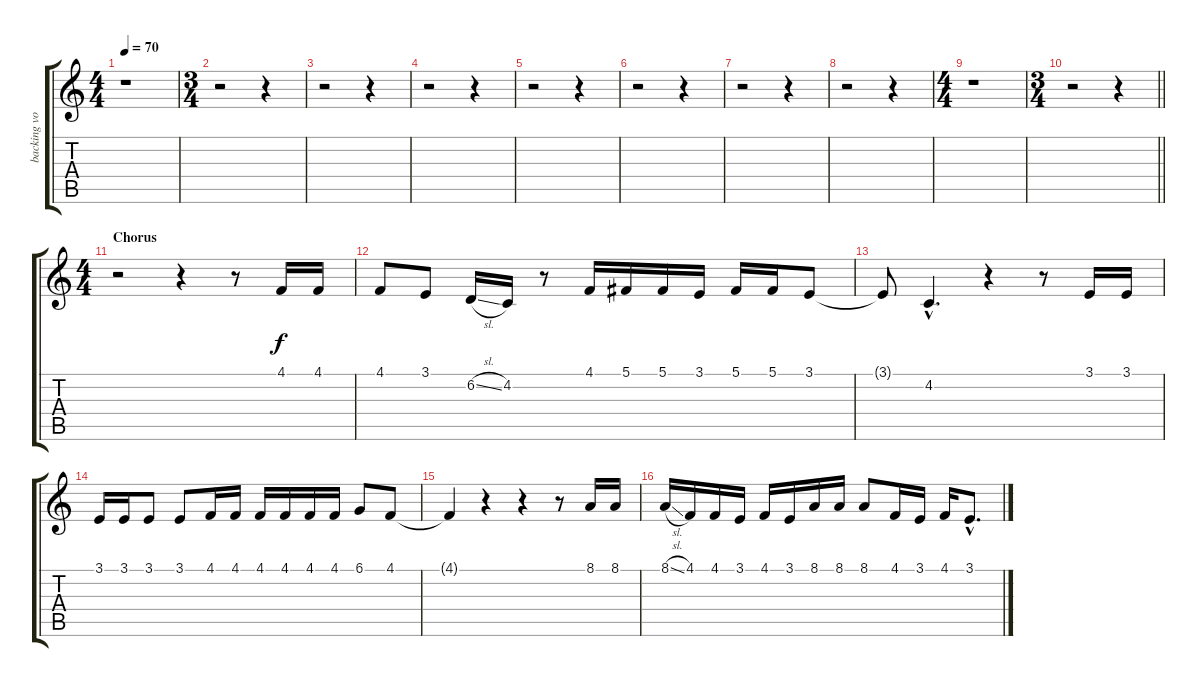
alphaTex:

\track ("backing vocals" "backing vo") {instrument lead2sawtooth}
\staff {score tabs}
\tuning (Db4 Ab3 E3 B2 Gb2 Db2) {hide}
\ts (4 4)
\tempo 70
\clef g2
\ks c
r.1{dy f} |
\ts (3 4)
r.2 r.4 |
r.2 r.4 |
r.2 r.4 |
r.2 r.4 |
r.2 r.4 |
r.2 r.4 |
r.2 r.4 |
\ts (4 4)
r.1 |
\ts (3 4)
\barLineRight lightlight
r.2 r.4 |
\ts (4 4)
\section ("" "Chorus")
r.2 r.4 r.8 4.1.16 4.1.16 |
4.1.8 3.1.8 6.2{sl}.16 4.2.16 r.8 4.1.16 5.1.16 5.1.16 3.1.16 5.1.16 5.1.16 3.1.8 |
3.1{t}.8 4.2{hac}.4{d} r.4 r.8 3.1.16 3.1.16 |
3.1.16 3.1.16 3.1.8 3.1.8 4.1.16 4.1.16 4.1.16 4.1.16 4.1.16 4.1.16 6.1.8 4.1.8 |
4.1{t}.4 r.4 r.4 r.8 8.1.16 8.1.16 |
8.1{sl}.16 4.1.16 4.1.16 3.1.16 4.1.16 3.1.16 8.1.16 8.1.16 8.1.8 4.1.16 3.1.16 4.1.16 3.1{hac}.8{d}
